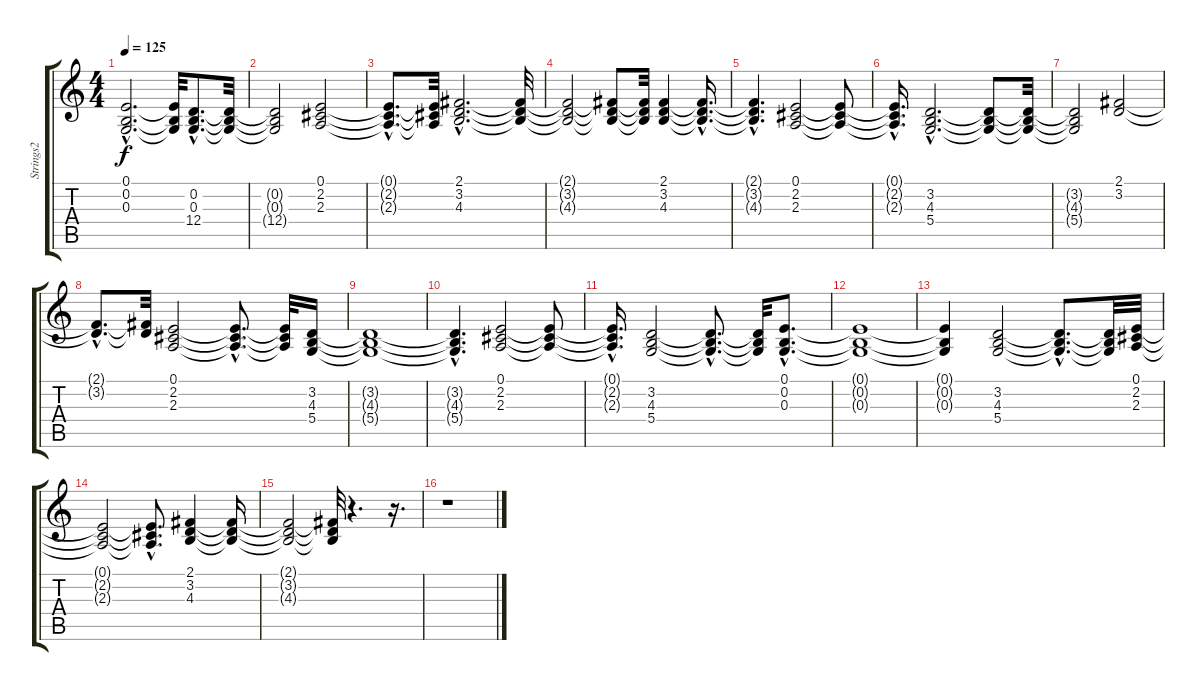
\track ("Strings2" "Strings2") {instrument stringensemble2}
\staff {score tabs}
\tuning (E4 B3 G3 D3 A2 E2) {hide}
\ts (4 4)
\tempo 125
\clef g2
\ks c
(0.1{hac t} 0.2{hac t} 0.3{hac t}).2{d dy f} (0.1{t} 0.2{t} 0.3{t}).32 (0.2{hac} 0.3{hac} 12.4{hac}).8{d} (0.2{t} 0.3{t} 12.4{t}).32 |
(0.2{t} 0.3{t} 12.4{t}).2 (0.1 2.2 2.3).2 |
(0.1{hac t} 2.2{hac t} 2.3{hac t}).8{d} (0.1{t} 2.2{t} 2.3{t}).32 (2.1{hac} 3.2{hac} 4.3{hac}).2{d} (2.1{t} 3.2{t} 4.3{t}).32 |
(2.1{t} 3.2{t} 4.3{t}).2 (2.1{t} 3.2{t} 4.3{t}).8 (2.1{t} 3.2{t} 4.3{t}).32 (2.1 3.2 4.3).4 (2.1{hac t} 3.2{hac t} 4.3{hac t}).16{d} |
(2.1{hac t} 3.2{hac t} 4.3{hac t}).4{d} (0.1 2.2 2.3).2 (0.1{t} 2.2{t} 2.3{t}).8 |
(0.1{hac t} 2.2{hac t} 2.3{hac t}).16{d} (3.2{hac} 4.3{hac} 5.4{hac}).2{d} (3.2{t} 4.3{t} 5.4{t}).8 (3.2{t} 4.3{t} 5.4{t}).32 |
(3.2{t} 4.3{t} 5.4{t}).2 (2.1 3.2).2 |
(2.1{hac t} 3.2{hac t}).8{d} (2.1{t} 3.2{t}).32 (0.1 2.2 2.3).2 (0.1{hac t} 2.2{hac t} 2.3{hac t}).8{d} (0.1{t} 2.2{t} 2.3{t}).32 (3.2 4.3 5.4).16 |
(3.2{t} 4.3{t} 5.4{t}).1 |
(3.2{hac t} 4.3{hac t} 5.4{hac t}).4{d} (0.1 2.2 2.3).2 (0.1{t} 2.2{t} 2.3{t}).8 |
(0.1{hac t} 2.2{hac t} 2.3{hac t}).16{d} (3.2 4.3 5.4).2 (3.2{hac t} 4.3{hac t} 5.4{hac t}).8{d} (3.2{t} 4.3{t} 5.4{t}).32 (0.1{hac} 0.2{hac} 0.3{hac}).8{d} |
(0.1{t} 0.2{t} 0.3{t}).1 |
(0.1{t} 0.2{t} 0.3{t}).4 (3.2 4.3 5.4).2 (3.2{hac t} 4.3{hac t} 5.4{hac t}).8{d} (3.2{t} 4.3{t} 5.4{t}).32 (0.1 2.2 2.3).32 |
(0.1{t} 2.2{t} 2.3{t}).2 (0.1{hac t} 2.2{hac t} 2.3{hac t}).8{d} (2.1 3.2 4.3).4 (2.1{t} 3.2{t} 4.3{t}).16 |
(2.1{t} 3.2{t} 4.3{t}).2 (2.1{t} 3.2{t} 4.3{t}).32 r.4{d} r.16{d} |
r.1
